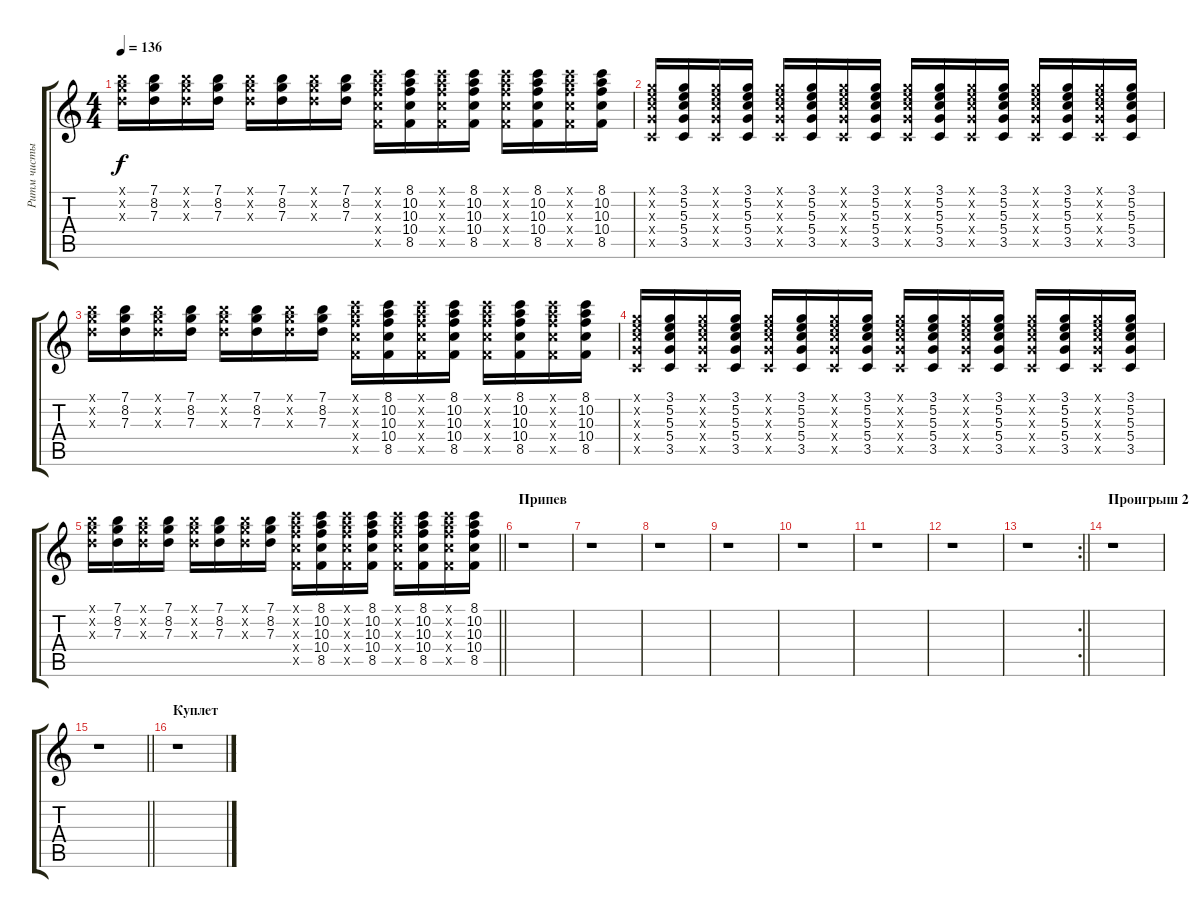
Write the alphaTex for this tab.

\track ("Ритм чистый" "Ритм чисты") {instrument electricguitarclean}
\staff {score tabs}
\tuning (E4 B3 G3 D3 A2 E2) {hide}
\ts (4 4)
\tempo 136
\clef g2
\ks c
(7.1{x} 8.2{x} 7.3{x}).16{dy f} (7.1 8.2 7.3).16 (7.1{x} 8.2{x} 7.3{x}).16 (7.1 8.2 7.3).16 (7.1{x} 8.2{x} 7.3{x}).16 (7.1 8.2 7.3).16 (7.1{x} 8.2{x} 7.3{x}).16 (7.1 8.2 7.3).16 (8.1{x} 10.2{x} 10.3{x} 10.4{x} 8.5{x}).16 (8.1 10.2 10.3 10.4 8.5).16 (8.1{x} 10.2{x} 10.3{x} 10.4{x} 8.5{x}).16 (8.1 10.2 10.3 10.4 8.5).16 (8.1{x} 10.2{x} 10.3{x} 10.4{x} 8.5{x}).16 (8.1 10.2 10.3 10.4 8.5).16 (8.1{x} 10.2{x} 10.3{x} 10.4{x} 8.5{x}).16 (8.1 10.2 10.3 10.4 8.5).16 |
(3.1{x} 5.2{x} 5.3{x} 5.4{x} 3.5{x}).16 (3.1 5.2 5.3 5.4 3.5).16 (3.1{x} 5.2{x} 5.3{x} 5.4{x} 3.5{x}).16 (3.1 5.2 5.3 5.4 3.5).16 (3.1{x} 5.2{x} 5.3{x} 5.4{x} 3.5{x}).16 (3.1 5.2 5.3 5.4 3.5).16 (3.1{x} 5.2{x} 5.3{x} 5.4{x} 3.5{x}).16 (3.1 5.2 5.3 5.4 3.5).16 (3.1{x} 5.2{x} 5.3{x} 5.4{x} 3.5{x}).16 (3.1 5.2 5.3 5.4 3.5).16 (3.1{x} 5.2{x} 5.3{x} 5.4{x} 3.5{x}).16 (3.1 5.2 5.3 5.4 3.5).16 (3.1{x} 5.2{x} 5.3{x} 5.4{x} 3.5{x}).16 (3.1 5.2 5.3 5.4 3.5).16 (3.1{x} 5.2{x} 5.3{x} 5.4{x} 3.5{x}).16 (3.1 5.2 5.3 5.4 3.5).16 |
(7.1{x} 8.2{x} 7.3{x}).16 (7.1 8.2 7.3).16 (7.1{x} 8.2{x} 7.3{x}).16 (7.1 8.2 7.3).16 (7.1{x} 8.2{x} 7.3{x}).16 (7.1 8.2 7.3).16 (7.1{x} 8.2{x} 7.3{x}).16 (7.1 8.2 7.3).16 (8.1{x} 10.2{x} 10.3{x} 10.4{x} 8.5{x}).16 (8.1 10.2 10.3 10.4 8.5).16 (8.1{x} 10.2{x} 10.3{x} 10.4{x} 8.5{x}).16 (8.1 10.2 10.3 10.4 8.5).16 (8.1{x} 10.2{x} 10.3{x} 10.4{x} 8.5{x}).16 (8.1 10.2 10.3 10.4 8.5).16 (8.1{x} 10.2{x} 10.3{x} 10.4{x} 8.5{x}).16 (8.1 10.2 10.3 10.4 8.5).16 |
(3.1{x} 5.2{x} 5.3{x} 5.4{x} 3.5{x}).16 (3.1 5.2 5.3 5.4 3.5).16 (3.1{x} 5.2{x} 5.3{x} 5.4{x} 3.5{x}).16 (3.1 5.2 5.3 5.4 3.5).16 (3.1{x} 5.2{x} 5.3{x} 5.4{x} 3.5{x}).16 (3.1 5.2 5.3 5.4 3.5).16 (3.1{x} 5.2{x} 5.3{x} 5.4{x} 3.5{x}).16 (3.1 5.2 5.3 5.4 3.5).16 (3.1{x} 5.2{x} 5.3{x} 5.4{x} 3.5{x}).16 (3.1 5.2 5.3 5.4 3.5).16 (3.1{x} 5.2{x} 5.3{x} 5.4{x} 3.5{x}).16 (3.1 5.2 5.3 5.4 3.5).16 (3.1{x} 5.2{x} 5.3{x} 5.4{x} 3.5{x}).16 (3.1 5.2 5.3 5.4 3.5).16 (3.1{x} 5.2{x} 5.3{x} 5.4{x} 3.5{x}).16 (3.1 5.2 5.3 5.4 3.5).16 |
\barLineRight lightlight
(7.1{x} 8.2{x} 7.3{x}).16 (7.1 8.2 7.3).16 (7.1{x} 8.2{x} 7.3{x}).16 (7.1 8.2 7.3).16 (7.1{x} 8.2{x} 7.3{x}).16 (7.1 8.2 7.3).16 (7.1{x} 8.2{x} 7.3{x}).16 (7.1 8.2 7.3).16 (8.1{x} 10.2{x} 10.3{x} 10.4{x} 8.5{x}).16 (8.1 10.2 10.3 10.4 8.5).16 (8.1{x} 10.2{x} 10.3{x} 10.4{x} 8.5{x}).16 (8.1 10.2 10.3 10.4 8.5).16 (8.1{x} 10.2{x} 10.3{x} 10.4{x} 8.5{x}).16 (8.1 10.2 10.3 10.4 8.5).16 (8.1{x} 10.2{x} 10.3{x} 10.4{x} 8.5{x}).16 (8.1 10.2 10.3 10.4 8.5).16 |
\section ("" "Припев")
r.1 |
r.1 |
r.1 |
r.1 |
r.1 |
r.1 |
r.1 |
\rc 2
\barLineRight lightlight
r.1 |
\section ("" "Проигрыш 2")
r.1 |
\barLineRight lightlight
r.1 |
\section ("" "Куплет")
r.1
